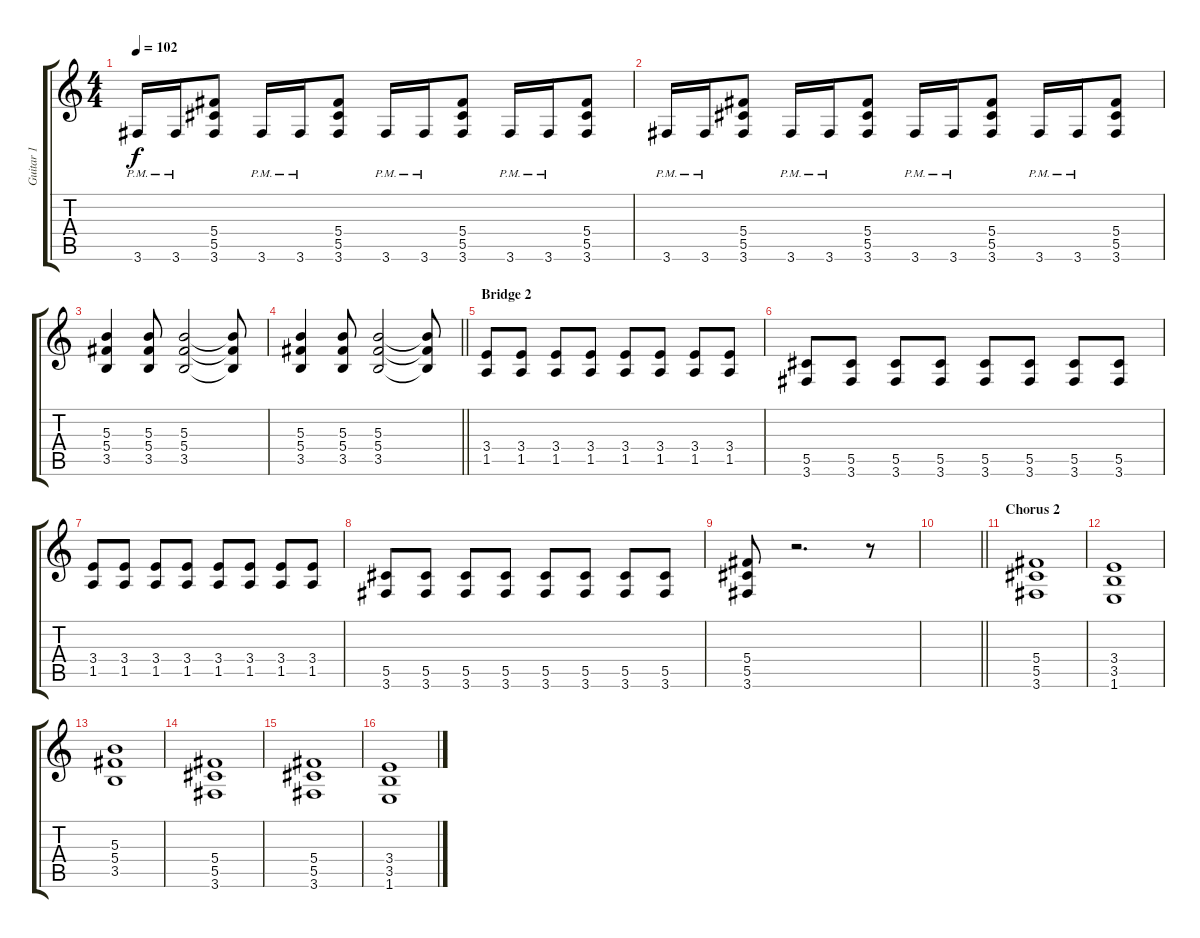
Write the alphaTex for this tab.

\track ("Guitar 1" "Guitar 1") {instrument distortionguitar}
\staff {score tabs}
\tuning (Eb4 Bb3 Gb3 Db3 Ab2 Eb2) {hide}
\ts (4 4)
\tempo 102
\clef g2
\ks c
3.6{pm}.16{dy f} 3.6{pm}.16 (5.4 5.5 3.6).8 3.6{pm}.16 3.6{pm}.16 (5.4 5.5 3.6).8 3.6{pm}.16 3.6{pm}.16 (5.4 5.5 3.6).8 3.6{pm}.16 3.6{pm}.16 (5.4 5.5 3.6).8 |
3.6{pm}.16 3.6{pm}.16 (5.4 5.5 3.6).8 3.6{pm}.16 3.6{pm}.16 (5.4 5.5 3.6).8 3.6{pm}.16 3.6{pm}.16 (5.4 5.5 3.6).8 3.6{pm}.16 3.6{pm}.16 (5.4 5.5 3.6).8 |
(5.3 5.4 3.5).4 (5.3 5.4 3.5).8 (5.3 5.4 3.5).2 (5.3{t} 5.4{t} 3.5{t}).8 |
\barLineRight lightlight
(5.3 5.4 3.5).4 (5.3 5.4 3.5).8 (5.3 5.4 3.5).2 (5.3{t} 5.4{t} 3.5{t}).8 |
\section ("" "Bridge 2")
(3.4 1.5).8 (3.4 1.5).8 (3.4 1.5).8 (3.4 1.5).8 (3.4 1.5).8 (3.4 1.5).8 (3.4 1.5).8 (3.4 1.5).8 |
(5.5 3.6).8 (5.5 3.6).8 (5.5 3.6).8 (5.5 3.6).8 (5.5 3.6).8 (5.5 3.6).8 (5.5 3.6).8 (5.5 3.6).8 |
(3.4 1.5).8 (3.4 1.5).8 (3.4 1.5).8 (3.4 1.5).8 (3.4 1.5).8 (3.4 1.5).8 (3.4 1.5).8 (3.4 1.5).8 |
(5.5 3.6).8 (5.5 3.6).8 (5.5 3.6).8 (5.5 3.6).8 (5.5 3.6).8 (5.5 3.6).8 (5.5 3.6).8 (5.5 3.6).8 |
(5.4 5.5 3.6).8 r.2{d} r.8 |
\barLineRight lightlight
|
\section ("" "Chorus 2")
(5.4 5.5 3.6).1 |
(3.4 3.5 1.6).1 |
(5.3 5.4 3.5).1 |
(5.4 5.5 3.6).1 |
(5.4 5.5 3.6).1 |
(3.4 3.5 1.6).1
